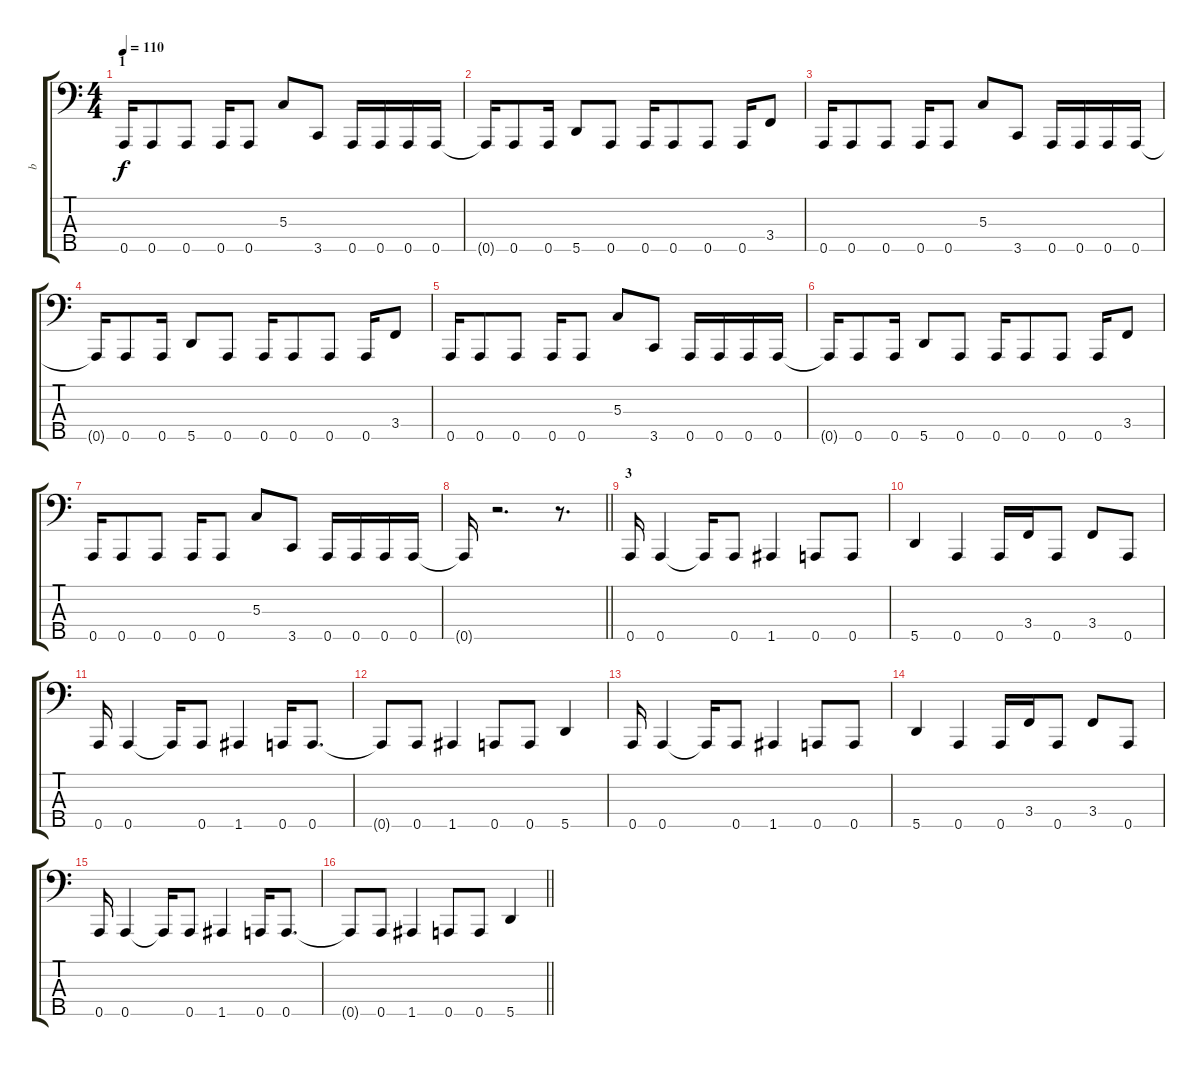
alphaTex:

\track ("b" "b") {instrument electricbassfinger}
\staff {score tabs}
\tuning (F2 C2 G1 D1 A0) {hide}
\ts (4 4)
\section ("" "1")
\tempo 110
\clef f4
\ks c
0.5.16{dy f} 0.5.8 0.5.8 0.5.16 0.5.8 5.3.8 3.5.8 0.5.16 0.5.16 0.5.16 0.5.16 |
0.5{t}.16 0.5.8 0.5.16 5.5.8 0.5.8 0.5.16 0.5.8 0.5.8 0.5.16 3.4.8 |
0.5.16 0.5.8 0.5.8 0.5.16 0.5.8 5.3.8 3.5.8 0.5.16 0.5.16 0.5.16 0.5.16 |
0.5{t}.16 0.5.8 0.5.16 5.5.8 0.5.8 0.5.16 0.5.8 0.5.8 0.5.16 3.4.8 |
0.5.16 0.5.8 0.5.8 0.5.16 0.5.8 5.3.8 3.5.8 0.5.16 0.5.16 0.5.16 0.5.16 |
0.5{t}.16 0.5.8 0.5.16 5.5.8 0.5.8 0.5.16 0.5.8 0.5.8 0.5.16 3.4.8 |
0.5.16 0.5.8 0.5.8 0.5.16 0.5.8 5.3.8 3.5.8 0.5.16 0.5.16 0.5.16 0.5.16 |
\barLineRight lightlight
0.5{t}.16 r.2{d} r.8{d} |
\section ("" "3")
0.5.16 0.5.4 0.5{t}.16 0.5.8 1.5.4 0.5.8 0.5.8 |
5.5.4 0.5.4 0.5.16 3.4.16 0.5.8 3.4.8 0.5.8 |
0.5.16 0.5.4 0.5{t}.16 0.5.8 1.5.4 0.5.16 0.5.8{d} |
0.5{t}.8 0.5.8 1.5.4 0.5.8 0.5.8 5.5.4 |
0.5.16 0.5.4 0.5{t}.16 0.5.8 1.5.4 0.5.8 0.5.8 |
5.5.4 0.5.4 0.5.16 3.4.16 0.5.8 3.4.8 0.5.8 |
0.5.16 0.5.4 0.5{t}.16 0.5.8 1.5.4 0.5.16 0.5.8{d} |
\barLineRight lightlight
0.5{t}.8 0.5.8 1.5.4 0.5.8 0.5.8 5.5.4
